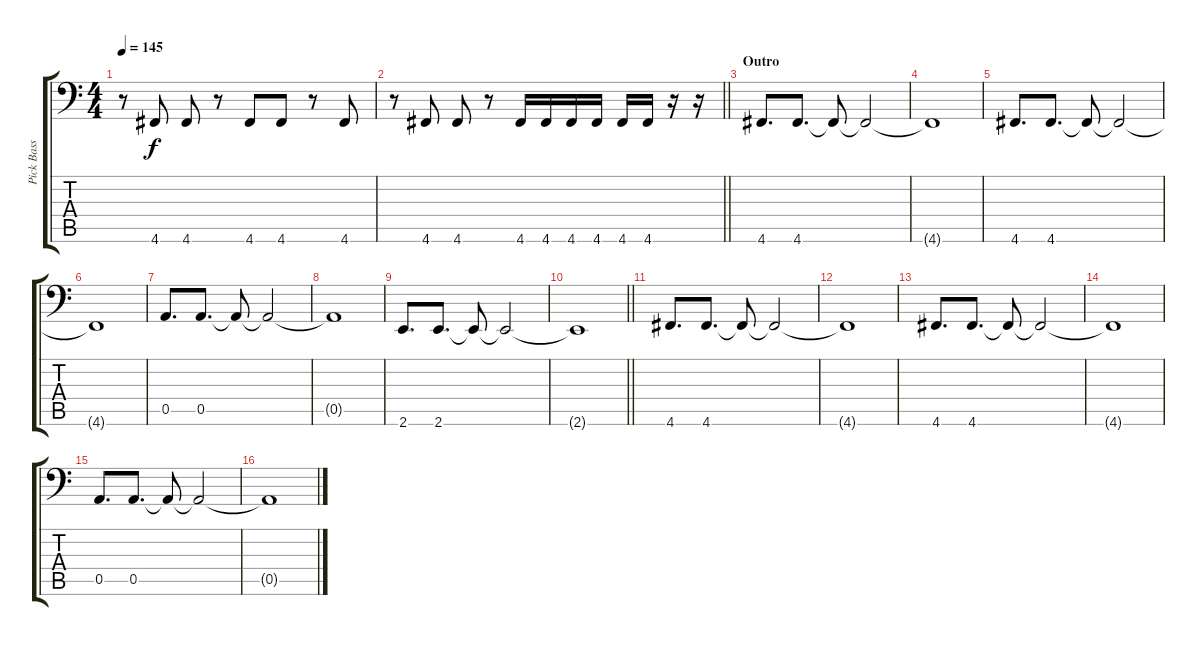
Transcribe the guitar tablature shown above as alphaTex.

\track ("Pick Bass (Approx.)" "Pick Bass ") {instrument electricbassfinger}
\staff {score tabs}
\tuning (E3 B2 G2 D2 A1 D1) {hide}
\ts (4 4)
\tempo 145
\clef f4
\ks c
r.8{dy f} 4.6.8 4.6.8 r.8 4.6.8 4.6.8 r.8 4.6.8 |
\barLineRight lightlight
r.8 4.6.8 4.6.8 r.8 4.6.16 4.6.16 4.6.16 4.6.16 4.6.16 4.6.16 r.16 r.16 |
\section ("" "Outro")
4.6.8{d} 4.6.8{d} 4.6{t}.8 4.6{t}.2 |
4.6{t}.1 |
4.6.8{d} 4.6.8{d} 4.6{t}.8 4.6{t}.2 |
4.6{t}.1 |
0.5.8{d} 0.5.8{d} 0.5{t}.8 0.5{t}.2 |
0.5{t}.1 |
2.6.8{d} 2.6.8{d} 2.6{t}.8 2.6{t}.2 |
\barLineRight lightlight
2.6{t}.1 |
4.6.8{d} 4.6.8{d} 4.6{t}.8 4.6{t}.2 |
4.6{t}.1 |
4.6.8{d} 4.6.8{d} 4.6{t}.8 4.6{t}.2 |
4.6{t}.1 |
0.5.8{d} 0.5.8{d} 0.5{t}.8 0.5{t}.2 |
0.5{t}.1
